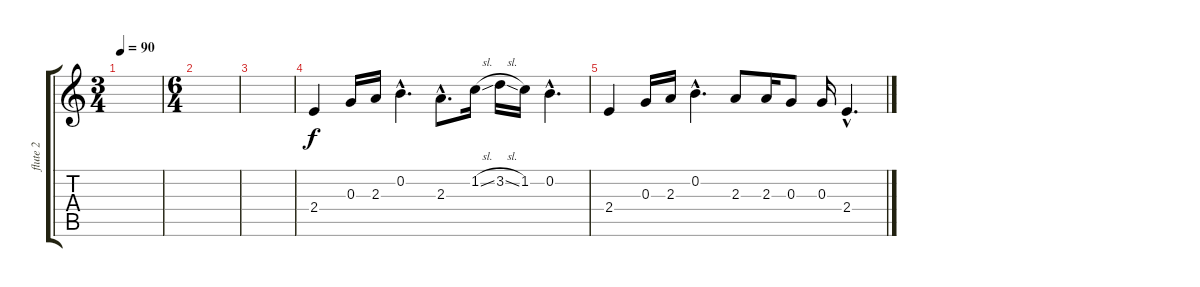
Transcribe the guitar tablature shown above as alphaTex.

\track ("flute 2" "flute 2") {instrument flute}
\staff {score tabs}
\tuning (E5 B4 G4 D4 A3 E3) {hide}
\ts (3 4)
\tempo 90
\clef g2
\ks c
|
\ts (6 4)
|
|
2.4.4 0.3.16 2.3.16 0.2{hac}.4{d} 2.3{hac}.8{d} 1.2{sl}.16 3.2{sl}.16 1.2.16 0.2{hac}.4{d} |
2.4.4 0.3.16 2.3.16 0.2{hac}.4{d} 2.3.8 2.3.16 0.3.8 0.3.16 2.4{hac}.4{d}
